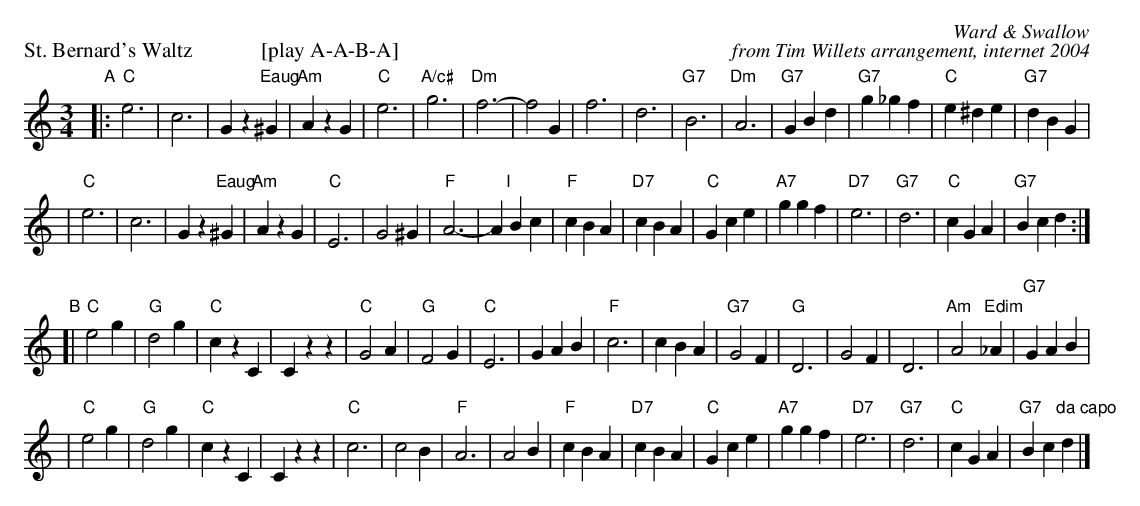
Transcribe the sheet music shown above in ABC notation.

X:1
P: St. Bernard's Waltz             [play A-A-B-A]
M: 3/4
L: 1/4
C: Ward & Swallow
C: from Tim Willets arrangement, internet 2004
K:C
"A"\
|:"C"e3 | c3 | Gz"Eaug"^G | "Am"AzG | "C"e3 | "A/c#"g3 | "Dm"f3- | f2G | f3 | d3 | "G7"B3 | "Dm"A3 | "G7"GBd | "G7"g_gf | "C"e^de | "G7"dBG |
| "C"e3 | c3 | Gz"Eaug"^G | "Am"AzG | "C"E3 | G2^G | "F"A3- | A"I"[|]Bc | "F"cBA | "D7"cBA | "C"Gce | "A7"ggf | "D7"e3 | "G7"d3 | "C"cGA | "G7"Bcd :|
"B"\
[|"C"e2g | "G"d2g | "C"czC | Czz | "C"G2A | "G"F2G | "C"E3 | GAB | "F"c3 | cBA | "G7"G2F | "G"D3 | G2F | D3 | "Am"A2"Edim"_A | "G7"GAB |
| "C"e2g | "G"d2g | "C"czC | Czz | "C"c3 | c2B | "F"A3 | A2B | "F"cBA | "D7"cBA | "C"Gce | "A7"ggf | "D7"e3 | "G7"d3 | "C"cGA | "G7"Bc"da capo"d |]
